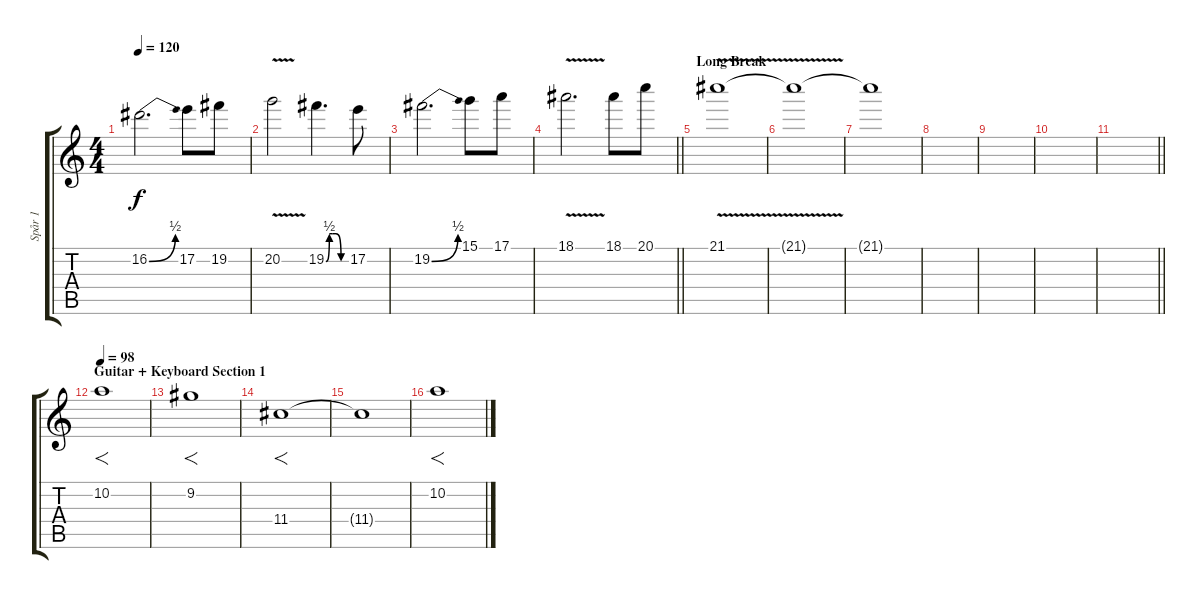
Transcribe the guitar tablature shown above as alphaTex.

\track ("Spår 1" "Spår 1") {instrument acousticguitarsteel}
\staff {score tabs}
\tuning (E4 B3 G3 D3 A2 E2) {hide}
\ts (4 4)
\tempo 120
\clef g2
\ks c
16.2{be (bend 0 0 60 2)}.2{d dy f} 17.2.8 19.2.8 |
20.2{v}.2 19.2{be (custom 0 0 10 2 20 2 30 2 45 0 60 0)}.4{d} 17.2.8 |
19.2{be (bend 0 0 60 2)}.2{d} 15.1.8 17.1.8 |
\barLineRight lightlight
18.1{v}.2{d} 18.1.8 20.1.8 |
\section ("" "Long Break")
21.1{v}.1 |
21.1{t}.1 |
21.1{t}.1 |
|
|
|
\barLineRight lightlight
|
\section ("" "Guitar + Keyboard Section 1")
\tempo 98
10.2.1{f} |
9.2.1{f} |
11.4.1{f} |
11.4{t}.1 |
10.2.1{f}
